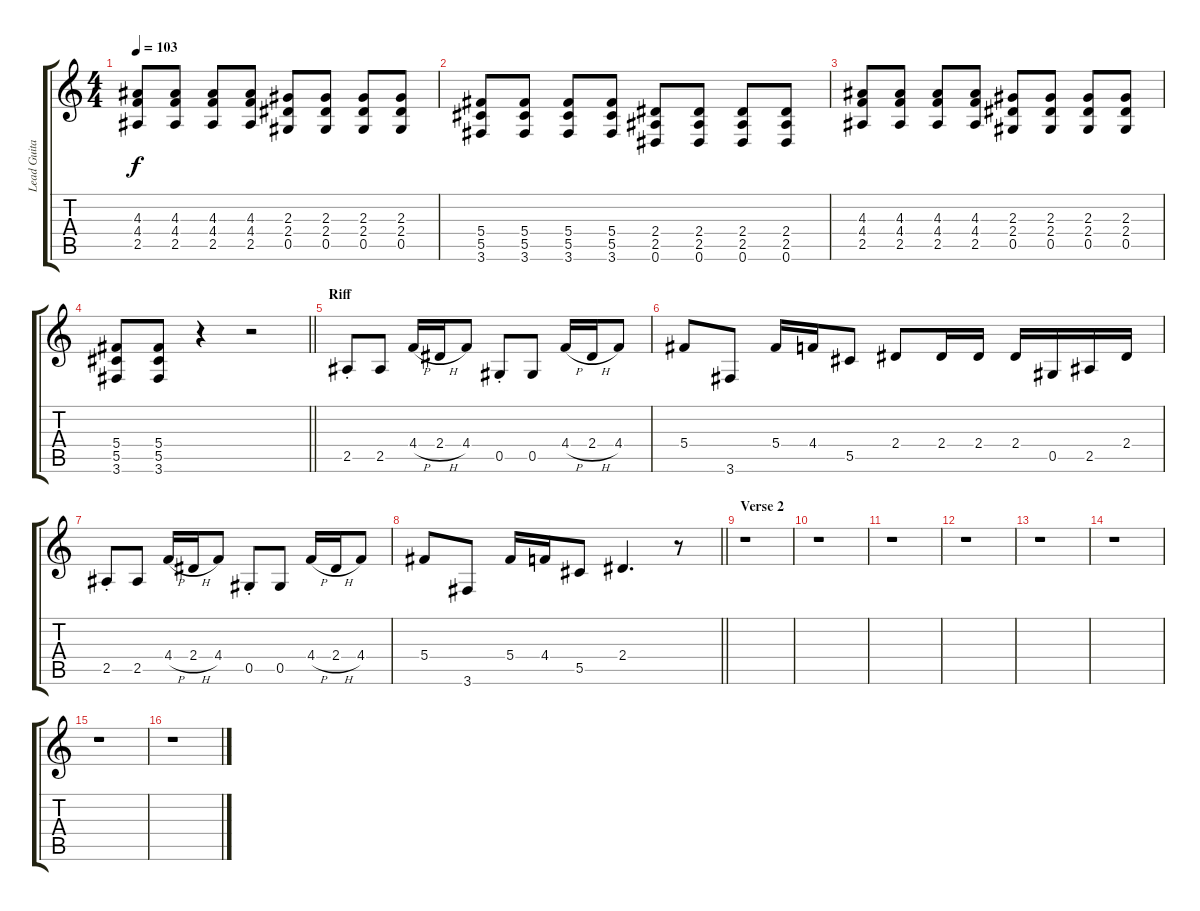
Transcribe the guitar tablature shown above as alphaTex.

\track ("Lead Guitar" "Lead Guita") {instrument distortionguitar}
\staff {score tabs}
\tuning (Eb4 Bb3 Gb3 Db3 Ab2 Eb2) {hide}
\ts (4 4)
\tempo 103
\clef g2
\ks c
(4.3 4.4 2.5).8{dy f} (4.3 4.4 2.5).8 (4.3 4.4 2.5).8 (4.3 4.4 2.5).8 (2.3 2.4 0.5).8 (2.3 2.4 0.5).8 (2.3 2.4 0.5).8 (2.3 2.4 0.5).8 |
(5.4 5.5 3.6).8 (5.4 5.5 3.6).8 (5.4 5.5 3.6).8 (5.4 5.5 3.6).8 (2.4 2.5 0.6).8 (2.4 2.5 0.6).8 (2.4 2.5 0.6).8 (2.4 2.5 0.6).8 |
(4.3 4.4 2.5).8 (4.3 4.4 2.5).8 (4.3 4.4 2.5).8 (4.3 4.4 2.5).8 (2.3 2.4 0.5).8 (2.3 2.4 0.5).8 (2.3 2.4 0.5).8 (2.3 2.4 0.5).8 |
\barLineRight lightlight
(5.4 5.5 3.6).8 (5.4 5.5 3.6).8 r.4 r.2 |
\section ("" "Riff")
2.5{st}.8 2.5.8 4.4{h}.16 2.4{h}.16 4.4.8 0.5{st}.8 0.5.8 4.4{h}.16 2.4{h}.16 4.4.8 |
5.4.8 3.6.8 5.4.16 4.4.16 5.5.8 2.4.8 2.4.16 2.4.16 2.4.16 0.5.16 2.5.16 2.4.16 |
2.5{st}.8 2.5.8 4.4{h}.16 2.4{h}.16 4.4.8 0.5{st}.8 0.5.8 4.4{h}.16 2.4{h}.16 4.4.8 |
\barLineRight lightlight
5.4.8 3.6.8 5.4.16 4.4.16 5.5.8 2.4.4{d} r.8 |
\section ("" "Verse 2")
r.1 |
r.1 |
r.1 |
r.1 |
r.1 |
r.1 |
r.1 |
r.1
